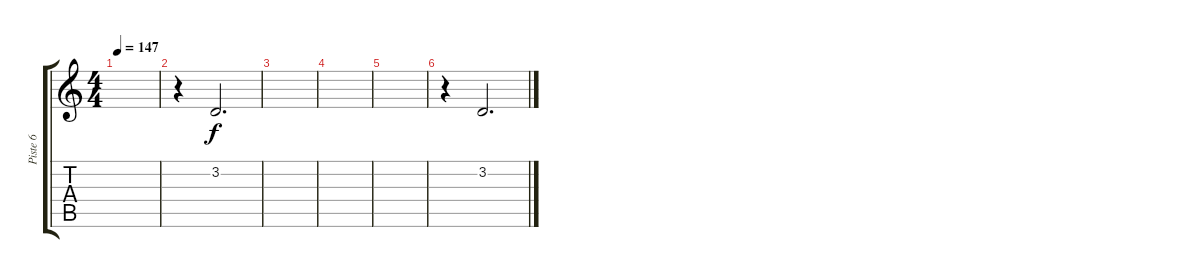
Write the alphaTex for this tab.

\track ("Piste 6" "Piste 6") {instrument reversecymbal}
\staff {score tabs}
\tuning (E4 B3 G3 D3 A2 E2) {hide}
\ts (4 4)
\tempo 147
\clef g2
\ks c
|
r.4 3.2.2{d} |
|
|
|
r.4 3.2.2{d}
